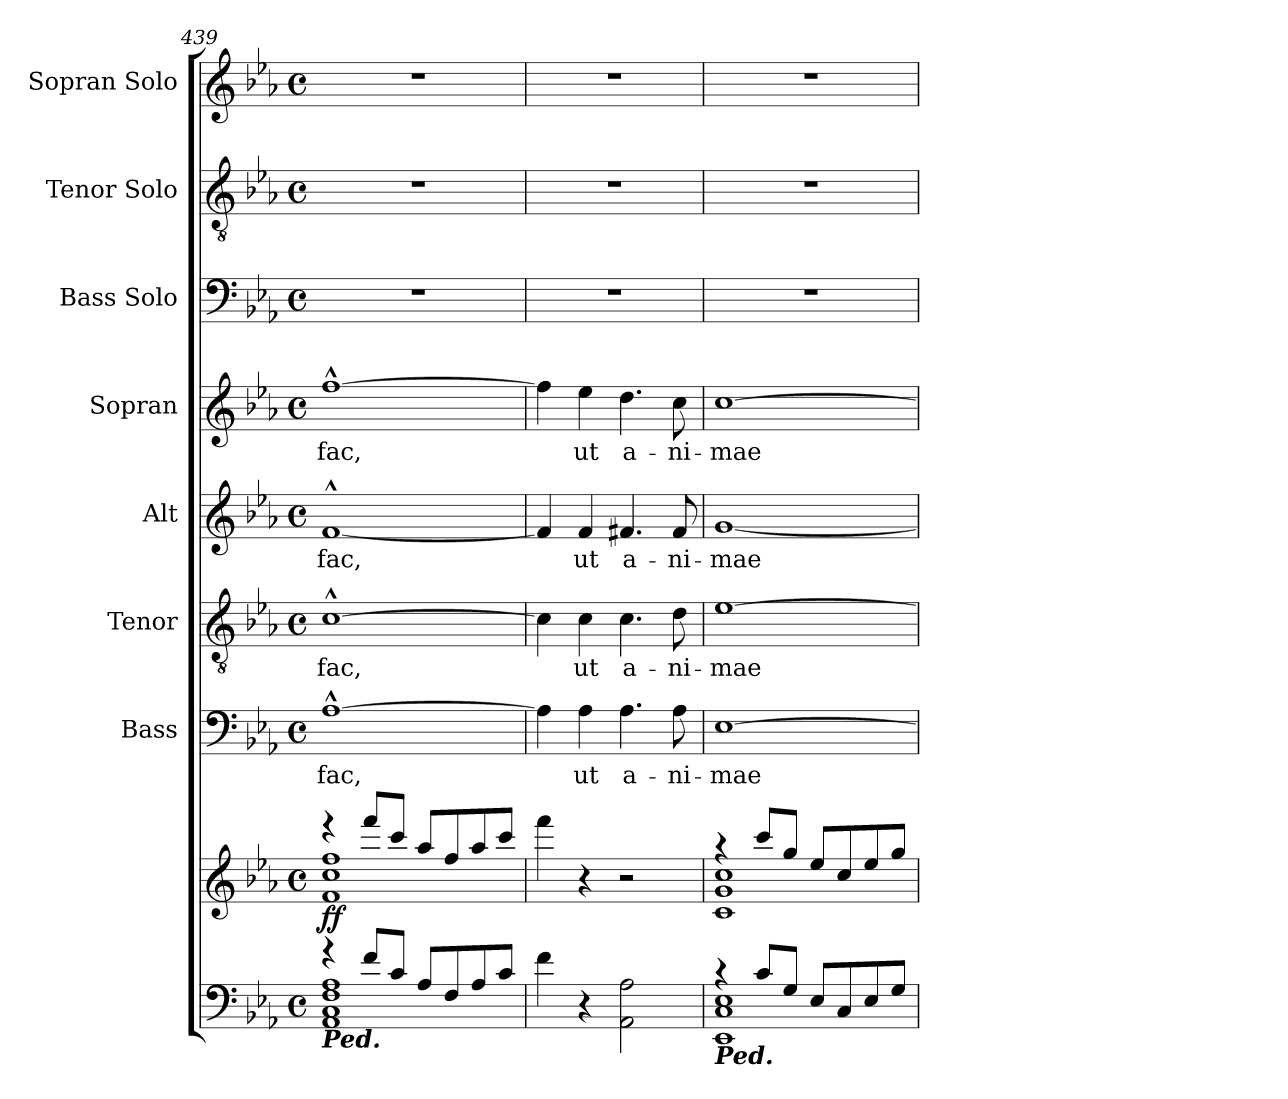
**kern	**kern	**dynam	**kern	**text	**kern	**text	**kern	**text	**kern	**text	**kern	**kern	**kern
*part8	*part8	*part8	*part7	*part7	*part6	*part6	*part5	*part5	*part4	*part4	*part3	*part2	*part1
*staff9	*staff8	*staff8/9	*staff7	*staff7	*staff6	*staff6	*staff5	*staff5	*staff4	*staff4	*staff3	*staff2	*staff1
*	*	*	*I"Bass	*	*I"Tenor	*	*I"Alt	*	*I"Sopran	*	*I"Bass Solo	*I"Tenor Solo	*I"Sopran Solo
*	*	*	*I'B.	*	*I'T.	*	*I'A.	*	*I'S.	*	*I'B. Solo	*I'T. Solo	*I'S. Solo
*clefF4	*clefG2	*	*clefF4	*	*clefGv2	*	*clefG2	*	*clefG2	*	*clefF4	*clefGv2	*clefG2
*k[b-e-a-]	*k[b-e-a-]	*	*k[b-e-a-]	*	*k[b-e-a-]	*	*k[b-e-a-]	*	*k[b-e-a-]	*	*k[b-e-a-]	*k[b-e-a-]	*k[b-e-a-]
*E-:	*E-:	*	*E-:	*	*E-:	*	*E-:	*	*E-:	*	*E-:	*E-:	*E-:
*M4/4	*M4/4	*	*M4/4	*	*M4/4	*	*M4/4	*	*M4/4	*	*M4/4	*M4/4	*M4/4
*met(c)	*met(c)	*	*met(c)	*	*met(c)	*	*met(c)	*	*met(c)	*	*met(c)	*met(c)	*met(c)
=439	=439	=439	=439	=439	=439	=439	=439	=439	=439	=439	=439	=439	=439
*^	*^	*	*	*	*	*	*	*	*	*	*	*	*
!LO:TX:b:Bi:t=Ped.	!	!	!	!	!	!	!	!	!	!	!	!	!	!	!
!	!	!	!	!LO:DY:b	!	!LO:LY:b	!	!LO:LY:b	!	!LO:LY:b	!	!LO:LY:b	!	!	!
4rf	1AA- 1C 1F 1A-	4rddd	1f 1cc 1ff	ff	[1A-^^>	fac,	[1c^^>	fac,	[1f^^>	fac,	[1ff^^>	fac,	1r	1r	1r
8f/L	.	8fff/L	.	.	.	.	.	.	.	.	.	.	.	.	.
8c/J	.	8ccc/J	.	.	.	.	.	.	.	.	.	.	.	.	.
8A-/L	.	8aa-/L	.	.	.	.	.	.	.	.	.	.	.	.	.
8F/	.	8ff/	.	.	.	.	.	.	.	.	.	.	.	.	.
8A-/	.	8aa-/	.	.	.	.	.	.	.	.	.	.	.	.	.
8c/J	.	8ccc/J	.	.	.	.	.	.	.	.	.	.	.	.	.
*v	*v	*	*	*	*	*	*	*	*	*	*	*	*	*	*
*	*v	*v	*	*	*	*	*	*	*	*	*	*	*	*
=440	=440	=440	=440	=440	=440	=440	=440	=440	=440	=440	=440	=440	=440
4f\	4fff\	.	4A-\]	.	4c\]	.	4f/]	.	4ff\]	.	1r	1r	1r
!	!	!	!	!LO:LY:b	!	!LO:LY:b	!	!LO:LY:b	!	!LO:LY:b	!	!	!
4r	4r	.	4A-\	ut	4c\	ut	4f/	ut	4ee-\	ut	.	.	.
!	!	!	!	!LO:LY:b	!	!LO:LY:b	!	!LO:LY:b	!	!LO:LY:b	!	!	!
2AA-\ 2A-\	2r	.	4.A-\	a-	4.c\	a-	4.f#X/	a-	4.dd\	a-	.	.	.
!	!	!	!	!LO:LY:b	!	!LO:LY:b	!	!LO:LY:b	!	!LO:LY:b	!	!	!
.	.	.	8A-\	-ni-	8d\	-ni-	8f#/	-ni-	8cc\	-ni-	.	.	.
=441	=441	=441	=441	=441	=441	=441	=441	=441	=441	=441	=441	=441	=441
*^	*^	*	*	*	*	*	*	*	*	*	*	*	*
!LO:TX:b:Bi:t=Ped.	!	!	!	!	!	!	!	!	!	!	!	!	!	!	!
!	!	!	!	!	!	!LO:LY:b	!	!LO:LY:b	!	!LO:LY:b	!	!LO:LY:b	!	!	!
4rc	1EE- 1C 1E-	4raa	1c 1g 1cc	.	[1E-	-mae	[1e-	-mae	[1g	-mae	[1cc	-mae	1r	1r	1r
8c/L	.	8ccc/L	.	.	.	.	.	.	.	.	.	.	.	.	.
8G/J	.	8gg/J	.	.	.	.	.	.	.	.	.	.	.	.	.
8E-/L	.	8ee-/L	.	.	.	.	.	.	.	.	.	.	.	.	.
8C/	.	8cc/	.	.	.	.	.	.	.	.	.	.	.	.	.
8E-/	.	8ee-/	.	.	.	.	.	.	.	.	.	.	.	.	.
8G/J	.	8gg/J	.	.	.	.	.	.	.	.	.	.	.	.	.
*v	*v	*	*	*	*	*	*	*	*	*	*	*	*	*	*
*	*v	*v	*	*	*	*	*	*	*	*	*	*	*	*
=	=	=	=	=	=	=	=	=	=	=	=	=	=
*-	*-	*-	*-	*-	*-	*-	*-	*-	*-	*-	*-	*-	*-
